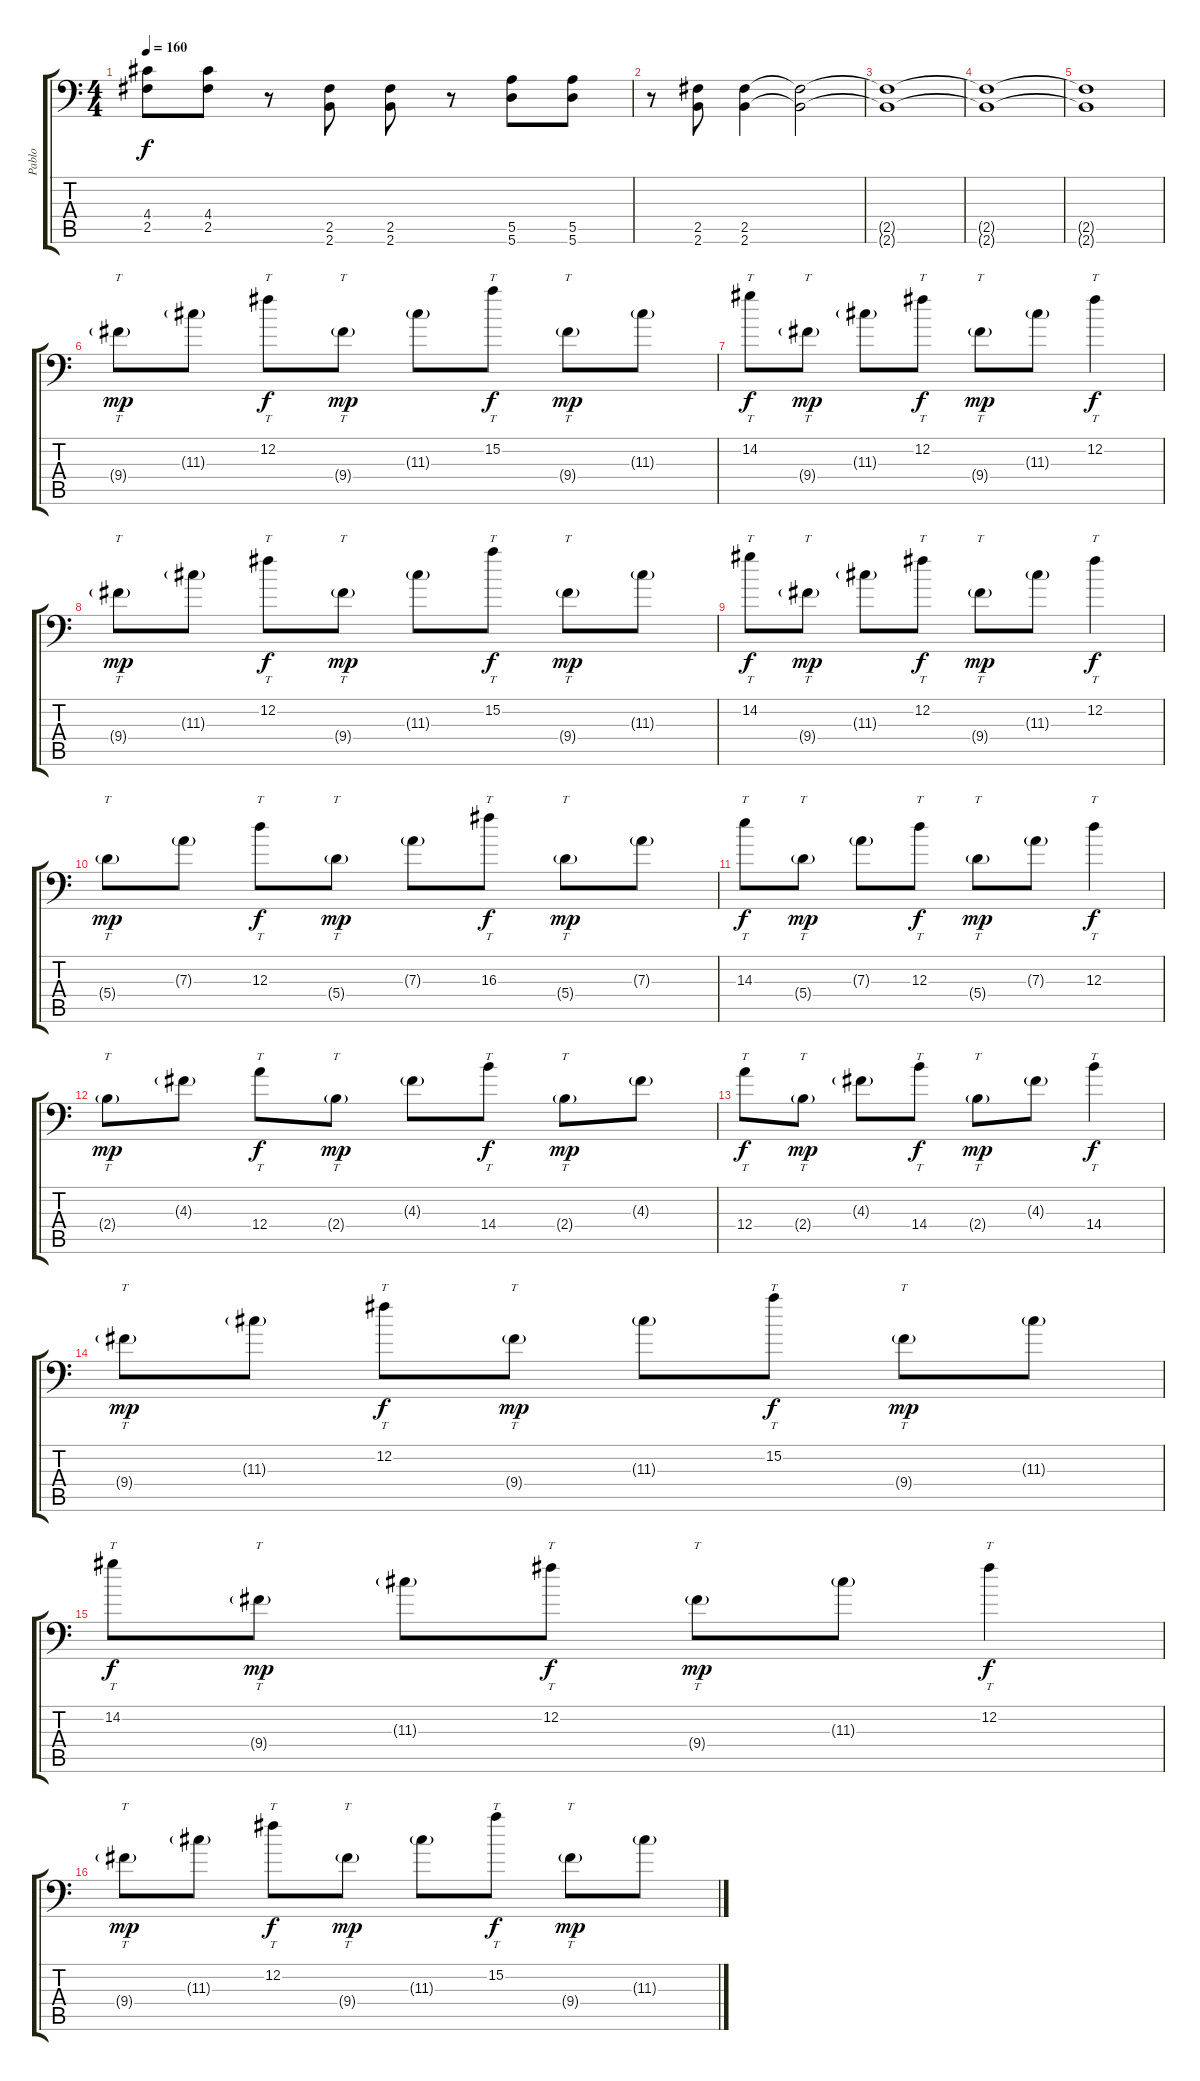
\track ("Pablo" "Pablo") {instrument distortionguitar}
\staff {score tabs}
\tuning (B3 Gb3 D3 A2 E2 A1) {hide}
\ts (4 4)
\tempo 160
\clef f4
\ks c
(4.4 2.5).8{dy f} (4.4 2.5).8 r.8 (2.5 2.6).8 (2.5 2.6).8 r.8 (5.5 5.6).8 (5.5 5.6).8 |
r.8 (2.5 2.6).8 (2.5 2.6).4{volume 0} (2.5{t} 2.6{t}).2 |
(2.5{t} 2.6{t}).1 |
(2.5{t} 2.6{t}).1 |
(2.5{t} 2.6{t}).1 |
9.4{g}.8{tt dy mp volume 15 instrument electricguitarclean} 11.3{g}.8 12.2.8{tt dy f} 9.4{g}.8{tt dy mp} 11.3{g}.8 15.2.8{tt dy f} 9.4{g}.8{tt dy mp} 11.3{g}.8 |
14.2.8{tt dy f} 9.4{g}.8{tt dy mp} 11.3{g}.8 12.2.8{tt dy f} 9.4{g}.8{tt dy mp} 11.3{g}.8 12.2.4{tt dy f} |
9.4{g}.8{tt dy mp} 11.3{g}.8 12.2.8{tt dy f} 9.4{g}.8{tt dy mp} 11.3{g}.8 15.2.8{tt dy f} 9.4{g}.8{tt dy mp} 11.3{g}.8 |
14.2.8{tt dy f} 9.4{g}.8{tt dy mp} 11.3{g}.8 12.2.8{tt dy f} 9.4{g}.8{tt dy mp} 11.3{g}.8 12.2.4{tt dy f} |
5.4{g}.8{tt dy mp volume 15 instrument electricguitarclean} 7.3{g}.8 12.3.8{tt dy f} 5.4{g}.8{tt dy mp} 7.3{g}.8 16.3.8{tt dy f} 5.4{g}.8{tt dy mp} 7.3{g}.8 |
14.3.8{tt dy f} 5.4{g}.8{tt dy mp} 7.3{g}.8 12.3.8{tt dy f} 5.4{g}.8{tt dy mp} 7.3{g}.8 12.3.4{tt dy f} |
2.4{g}.8{tt dy mp} 4.3{g}.8 12.4.8{tt dy f} 2.4{g}.8{tt dy mp} 4.3{g}.8 14.4.8{tt dy f} 2.4{g}.8{tt dy mp} 4.3{g}.8 |
12.4.8{tt dy f} 2.4{g}.8{tt dy mp} 4.3{g}.8 14.4.8{tt dy f} 2.4{g}.8{tt dy mp} 4.3{g}.8 14.4.4{tt dy f} |
9.4{g}.8{tt dy mp volume 15 instrument electricguitarclean} 11.3{g}.8 12.2.8{tt dy f} 9.4{g}.8{tt dy mp} 11.3{g}.8 15.2.8{tt dy f} 9.4{g}.8{tt dy mp} 11.3{g}.8 |
14.2.8{tt dy f} 9.4{g}.8{tt dy mp} 11.3{g}.8 12.2.8{tt dy f} 9.4{g}.8{tt dy mp} 11.3{g}.8 12.2.4{tt dy f} |
9.4{g}.8{tt dy mp} 11.3{g}.8 12.2.8{tt dy f} 9.4{g}.8{tt dy mp} 11.3{g}.8 15.2.8{tt dy f} 9.4{g}.8{tt dy mp} 11.3{g}.8
